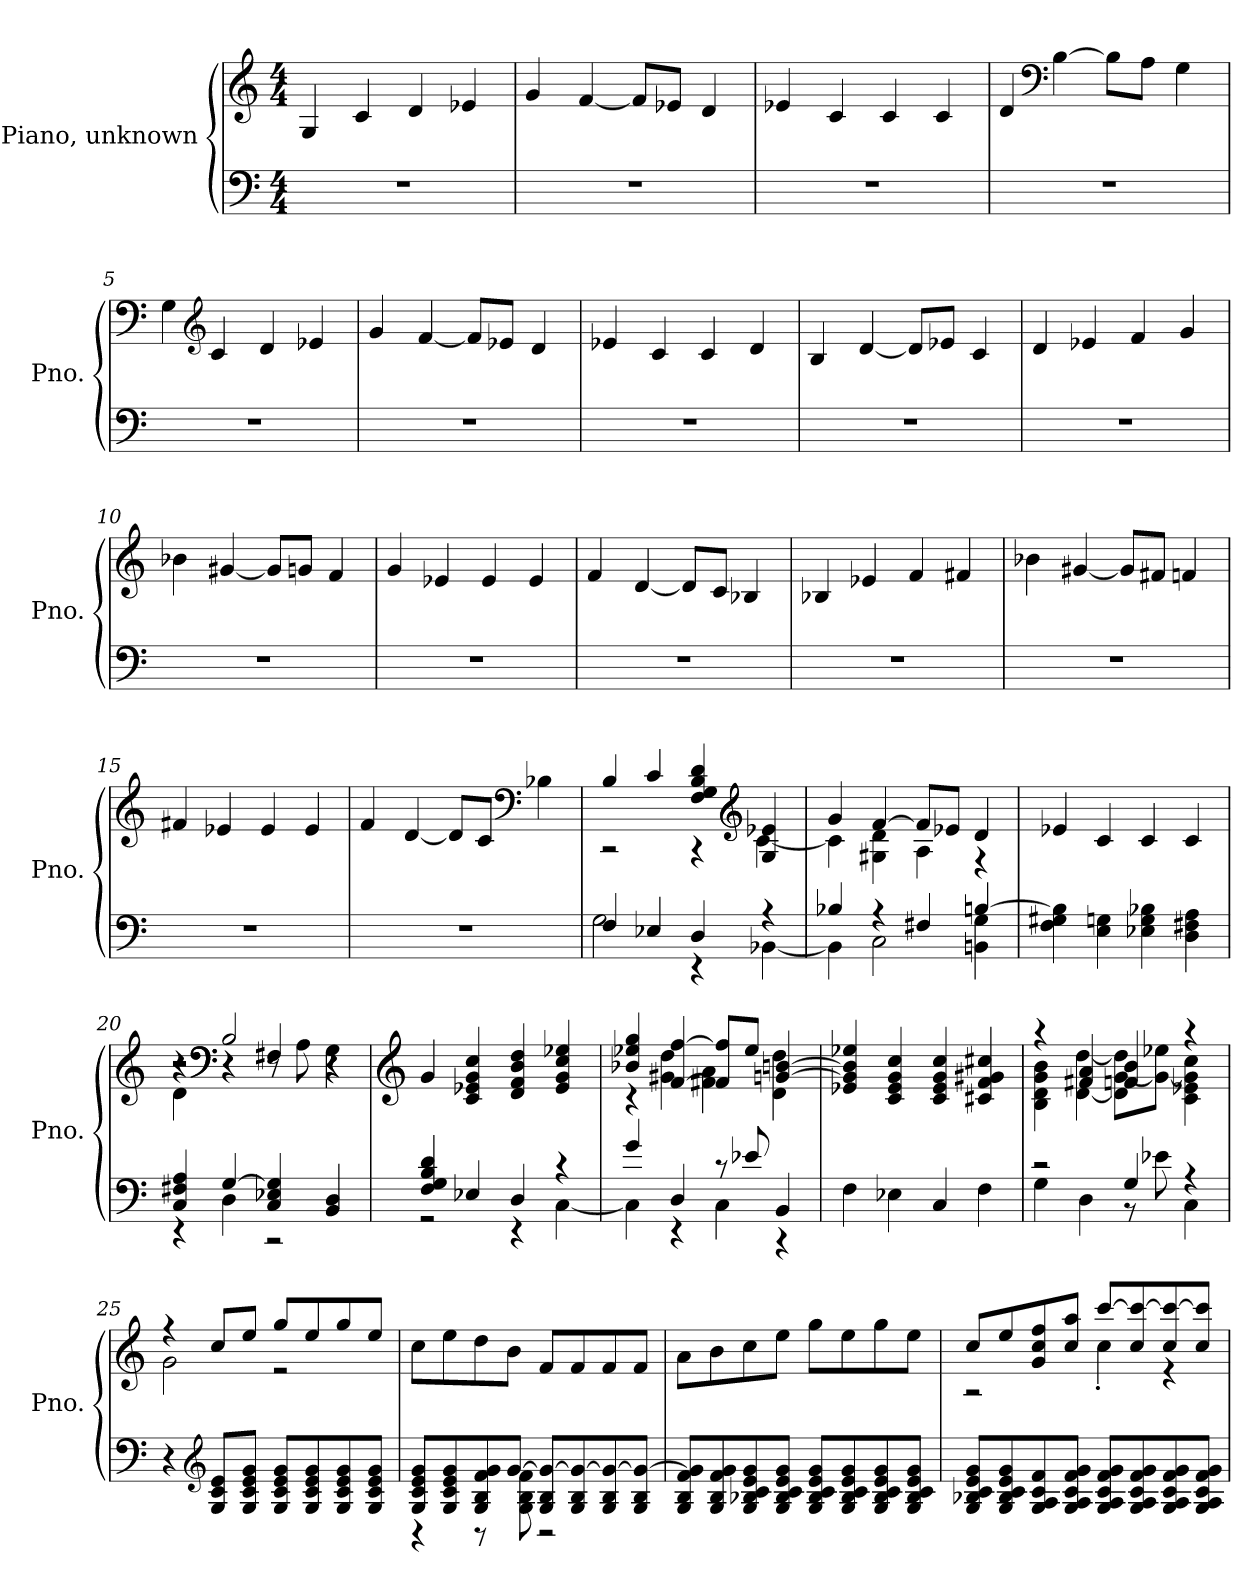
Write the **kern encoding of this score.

**kern	**kern
*part1	*part1
*staff2	*staff1
*I"Piano, unknown	*
*I'Pno.	*
*clefF4	*clefG2
*k[]	*k[]
*M4/4	*M4/4
*MM120	*MM120
=1	=1
1r	4G/
.	4c/
.	4d/
.	4e-X/
=2	=2
1r	4g/
.	[4f/
.	8f/L]
.	8e-X/J
.	4d/
=3	=3
1r	4e-X/
.	4c/
.	4c/
.	4c/
=4	=4
1r	4d/
*	*clefF4
.	[4B\
.	8B\L]
.	8A\J
.	4G\
=5	=5
1r	4G\
*	*clefG2
.	4c/
.	4d/
.	4e-X/
=6	=6
1r	4g/
.	[4f/
.	8f/L]
.	8e-X/J
.	4d/
!!LO:LB:g=z
=7	=7
1r	4e-X/
.	4c/
.	4c/
.	4d/
=8	=8
1r	4B/
.	[4d/
.	8d/L]
.	8e-X/J
.	4c/
=9	=9
1r	4d/
.	4e-X/
.	4f/
.	4g/
=10	=10
1r	4b-X\
.	[4g#X/
.	8g#/L]
.	8gn/J
.	4f/
=11	=11
1r	4g/
.	4e-X/
.	4e-/
.	4e-/
=12	=12
1r	4f/
.	[4d/
.	8d/L]
.	8c/J
.	4B-X/
=13	=13
1r	4B-X/
.	4e-X/
.	4f/
.	4f#X/
!!LO:LB:g=z
=14	=14
1r	4b-X\
.	[4g#X/
.	8g#/L]
.	8f#X/J
.	4fn/
=15	=15
1r	4f#X/
.	4e-X/
.	4e-/
.	4e-/
=16	=16
1r	4f/
.	[4d/
.	8d/L]
.	8c/J
*	*clefF4
.	4B-X\
=17	=17
*^	*^
4F/	2G\	4B/	2r
4E-X/	.	4c/	.
4D/	4r	4F/ 4G/ 4B/ 4d/	4r
*	*	*clefG2	*
4r	[4BB-X\	4G/ 4e-X/	[4c\
=18	=18	=18	=18
4B-X/	4BB-\]	4g/	4c\]
4r	2C\	[4f/	4G#X\ 4d\
4F#X/	.	8f/L]	4A\
.	.	8e-X/J	.
[4Bn/	4BBn\ 4G\	4d/	4r
*v	*v	*	*
*	*v	*v
!!LO:LB:g=z
=19	=19
4F\ 4G#X\ 4B\]	4e-X/
4E\ 4Gn\	4c/
4E-X\ 4G\ 4B-X\	4c/
4D\ 4F#X\ 4A\	4c/
=20	=20
*^	*^
*	*	*	*^
4C/ 4F#X/ 4A/	4r	4r	4d\	2r
*	*	*clefF4	*	*
[4G/	4D\	2B/	4r	.
4C/ 4E-X/ 4G/]	2r	.	8r	4F#X/
.	.	.	8A\	.
4BB/ 4D/	.	4r	4G\	4r
*	*	*v	*v	*v
=21	=21	=21
*	*	*clefG2
4F/ 4G/ 4B/ 4d/	2r	4g/
4E-X/	.	4c/ 4e-X/ 4g/ 4cc/
4D/	4r	4d/ 4f/ 4b/ 4dd/
4r	[4C\	4e-/ 4g/ 4cc/ 4ee-X/
=22	=22	=22
*	*	*^
4g/	4C\]	4b-X/ 4ee-X/ 4gg/	4r
4D/	4r	[4f/ [4ff/	4g#X\ 4dd\
8r	4C\	8f/] 8ff/]L	4f#X\ 4a\
8e-X/	.	8ee-/J	.
4BB/	4r	[4gn/ [4bn/	4d\ 4dd\
*v	*v	*	*
*	*v	*v
=23	=23
4F\	4e-X/ 4g/] 4b/] 4ee-X/
4E-X\	4c/ 4e-/ 4g/ 4cc/
4C/	4c/ 4e-/ 4g/ 4cc/
4F\	4c#X/ 4f/ 4g#X/ 4cc#X/
!!LO:LB:g=z
=24	=24
*^	*^
2r	4G\	4r	4B\ 4d\ 4g\ 4b\
.	4D\	4f#X/ 4a/	[4d\ [4dd\
4G/	8r	4fn/ 4b/	8d\] [8g\ 8dd\]L
.	8e-X\	.	8g\_ 8ee-X\J
4r	4C\	4r	4c\ 4e-X\ 4g\] 4cc\
*v	*v	*	*
=25	=25	=25
4r	4r	2g\
*clefG2	*	*
8G/ 8c/ 8e/L	8cc/L	.
8G/ 8c/ 8e/ 8g/J	8ee/J	.
8G/ 8c/ 8e/ 8g/L	8gg/L	2r
8G/ 8c/ 8e/ 8g/	8ee/	.
8G/ 8c/ 8e/ 8g/	8gg/	.
8G/ 8c/ 8e/ 8g/J	8ee/J	.
*	*v	*v
=26	=26
*^	*
8G/ 8c/ 8e/ 8g/L	4r	8cc\L
8G/ 8c/ 8e/ 8g/	.	8ee\
8G/ 8B/ 8f/ 8g/	8r	8dd\
[8g/J	8G\ 8B\ 8f\	8b\J
8G/ 8B/ 8g/_L	2r	8f/L
8G/ 8B/ 8g/_	.	8f/
8G/ 8B/ 8g/_	.	8f/
8G/ 8B/ 8g/_J	.	8f/J
*v	*v	*
!!LO:LB:g=z
=27	=27
8G/ 8B/ 8f/ 8g/]L	8a\L
8G/ 8B/ 8f/ 8g/	8b\
8G/ 8B-X/ 8c/ 8e/ 8g/	8cc\
8G/ 8B-/ 8c/ 8e/ 8g/J	8ee\J
8G/ 8B-/ 8c/ 8e/ 8g/L	8gg\L
8G/ 8B-/ 8c/ 8e/ 8g/	8ee\
8G/ 8B-/ 8c/ 8e/ 8g/	8gg\
8G/ 8B-/ 8c/ 8e/ 8g/J	8ee\J
=28	=28
*	*^
8G/ 8B-X/ 8c/ 8e/ 8g/L	8cc/L	2r
8G/ 8B-/ 8c/ 8e/ 8g/	8ee/	.
8G/ 8A/ 8c/ 8f/	8g/ 8cc/ 8ff/	.
8G/ 8A/ 8c/ 8f/ 8g/J	8cc/ 8aa/J	.
8G/ 8A/ 8c/ 8f/ 8g/L	[8ccc/L	4cc'\
8G/ 8A/ 8c/ 8f/ 8g/	8cc/ 8ccc/_	.
8G/ 8A/ 8c/ 8f/ 8g/	8cc/ 8ccc/_	4r
8G/ 8A/ 8c/ 8f/ 8g/J	8cc/ 8ccc/]J	.
*	*v	*v
=	=
*-	*-
